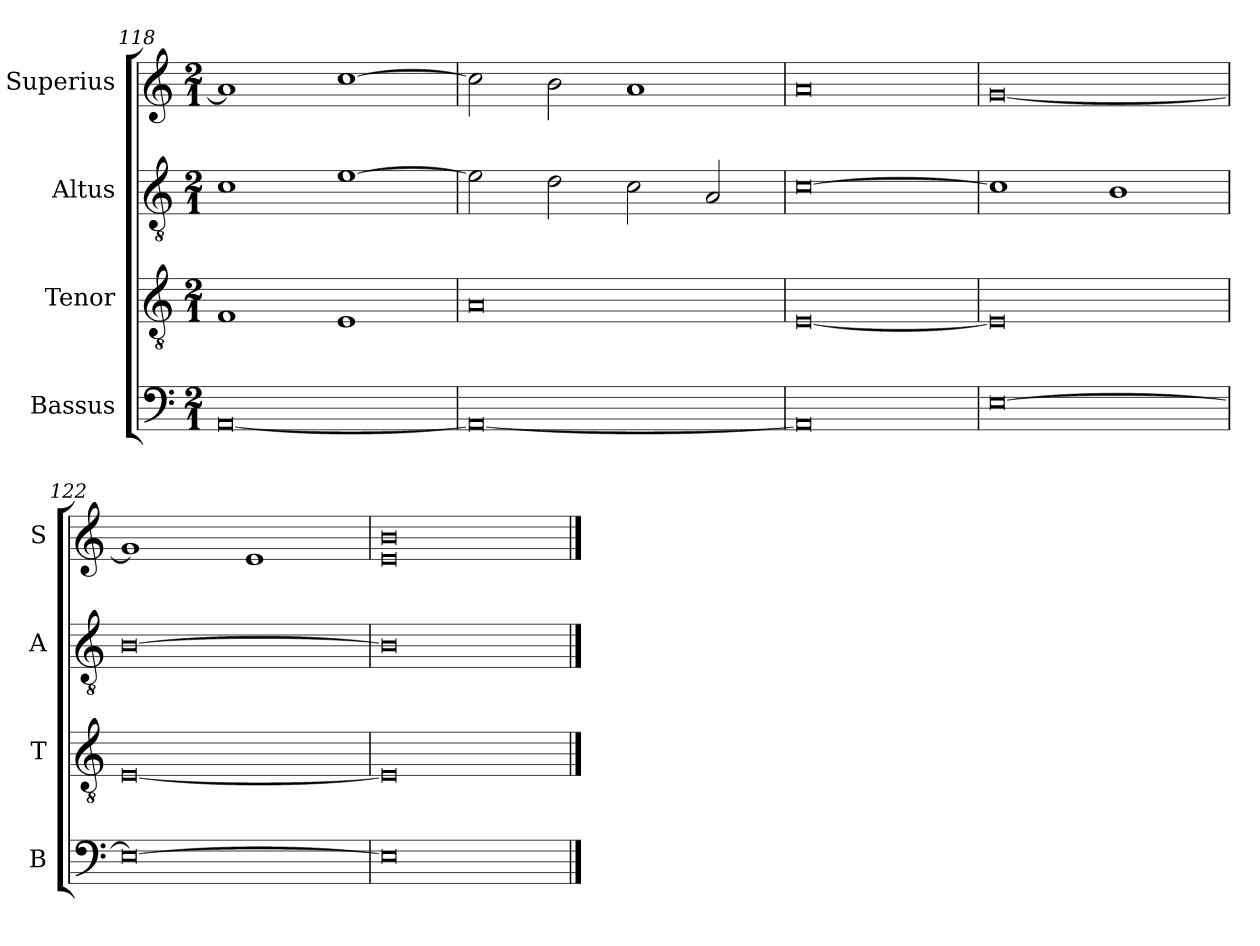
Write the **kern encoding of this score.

**kern	**kern	**kern	**kern
*part4	*part3	*part2	*part1
*staff4	*staff3	*staff2	*staff1
*I"Bassus	*I"Tenor	*I"Altus	*I"Superius
*I'B	*I'T	*I'A	*I'S
*clefF4	*clefGv2	*clefGv2	*clefG2
*k[]	*k[]	*k[]	*k[]
*M2/1	*M2/1	*M2/1	*M2/1
=118	=118	=118	=118
[0AA	1F	1c	1a]
.	1E	[1e	[1cc
=119	=119	=119	=119
0AA_	0A	2e\]	2cc\]
.	.	2d\	2b\
.	.	2c\	1a
.	.	2A/	.
=120	=120	=120	=120
0AA]	[0E	[0c	0a
=121	=121	=121	=121
[0E	0E]	1c]	[0g
.	.	1B	.
=122	=122	=122	=122
0E_	[0E	[0B	1g]
.	.	.	1e
=123	=123	=123	=123
*	*	*	*^
0E]	0E]	0B]	0e\	0b/
*	*	*	*v	*v
==	==	==	==
*-	*-	*-	*-
